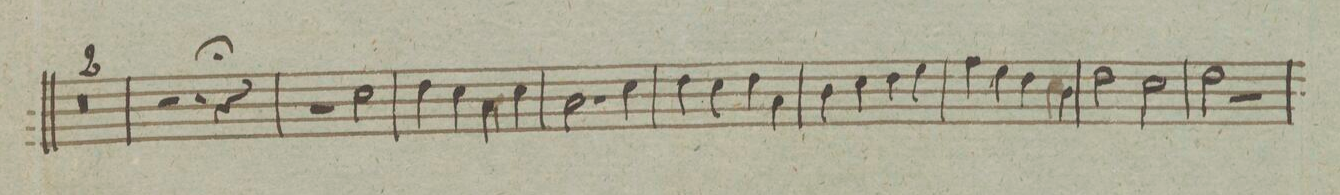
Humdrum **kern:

**kern
*I"Tąbone Tenore Secundo
*clefC4
*k[]
*met(c|)
*M2/2
0r
=210
=211
2.r;
4r
=212
2r
2B\
=213
4c\
4B\
4G\
4B\
=214
2.G\
4B\
=215
4c\
4B\
4c\
4G\
=216
4A\
4B\
4c\
4d\
=217
4e\
4d\
4c\
4A\
=218
2c\
2B\
=219
2c\
2r
=220
*-
